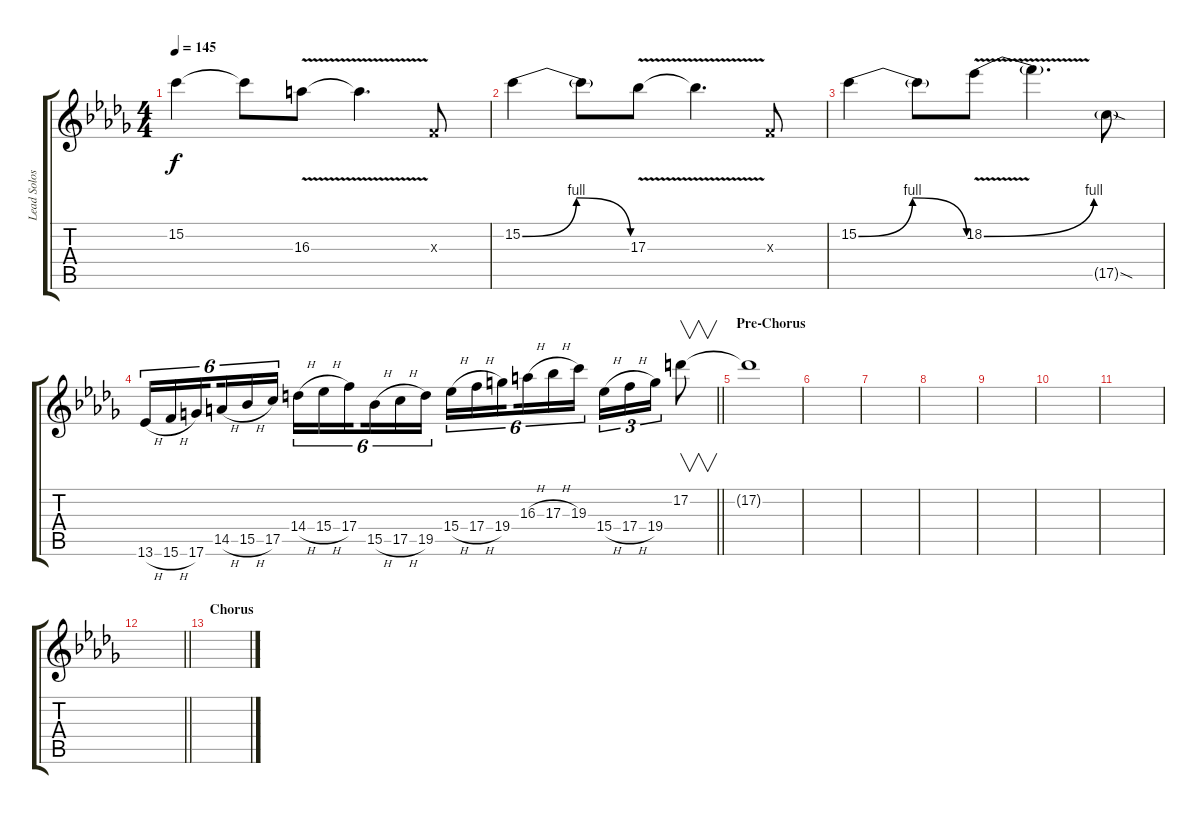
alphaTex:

\track ("Lead Solos" "Lead Solos") {instrument distortionguitar}
\staff {score tabs}
\tuning (D4 A3 F3 C3 G2 D2) {hide}
\ts (4 4)
\tempo 145
\clef g2
\ks db
15.2{t}.4{dy f} 15.2{t}.8 16.3{v}.8 16.3{t}.4{d} 0.3{x}.8 |
15.2{be (bendrelease 0 0 15 4 45 4 60 0)}.4 15.2{t}.8 17.3{v}.8 17.3{t}.4{d} 0.3{x}.8 |
15.2{be (bendrelease 0 0 15 4 45 4 60 0)}.4 15.2{t}.8 18.2{be (bend 0 0 60 4) v}.8 18.2{t}.4{d} 17.5{sod g}.8 |
\barLineRight lightlight
13.6{h}.16{tu (6 4)} 15.6{h}.16{tu (6 4)} 17.6.16{tu (6 4) beam splitsecondary} 14.5{h}.16{tu (6 4)} 15.5{h}.16{tu (6 4)} 17.5.16{tu (6 4)} 14.4{h}.16{tu (6 4)} 15.4{h}.16{tu (6 4)} 17.4.16{tu (6 4) beam splitsecondary} 15.5{h}.16{tu (6 4)} 17.5{h}.16{tu (6 4)} 19.5.16{tu (6 4)} 15.4{h}.16{tu (6 4)} 17.4{h}.16{tu (6 4)} 19.4.16{tu (6 4) beam splitsecondary} 16.3{h}.16{tu (6 4)} 17.3{h}.16{tu (6 4)} 19.3.16{tu (6 4)} 15.4{h}.16{tu (3 2)} 17.4{h}.16{tu (3 2)} 19.4.16{tu (3 2)} 17.2.8{v volume 0} |
\section ("" "Pre-Chorus")
17.2{t}.1 |
|
|
|
|
|
|
\barLineRight lightlight
|
\section ("" "Chorus")
